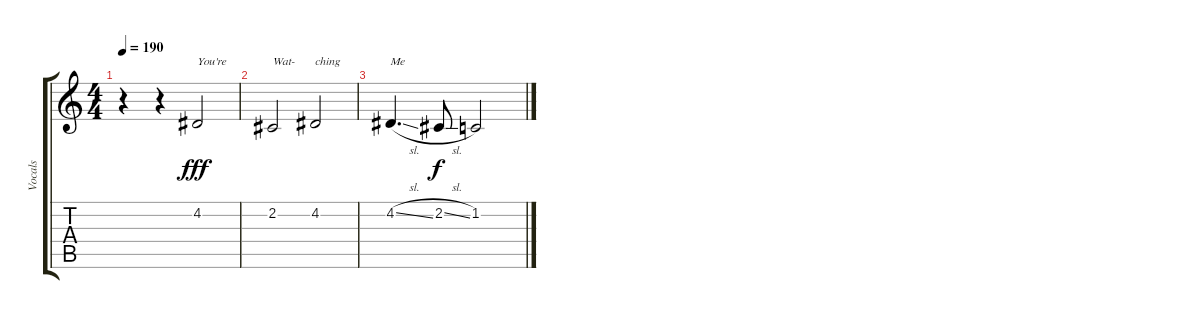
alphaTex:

\track ("Vocals" "Vocals") {instrument tenorsax}
\staff {score tabs}
\tuning (E4 B3 G3 D3 A2 E2) {hide}
\ts (4 4)
\tempo 190
\clef g2
\ks c
r.4{dy f} r.4 4.2.2{txt "You're" dy fff} |
2.2.2{txt "Wat-"} 4.2.2{txt "ching"} |
4.2{sl}.4{d txt "Me"} 2.2{sl}.8{dy f} 1.2.2
